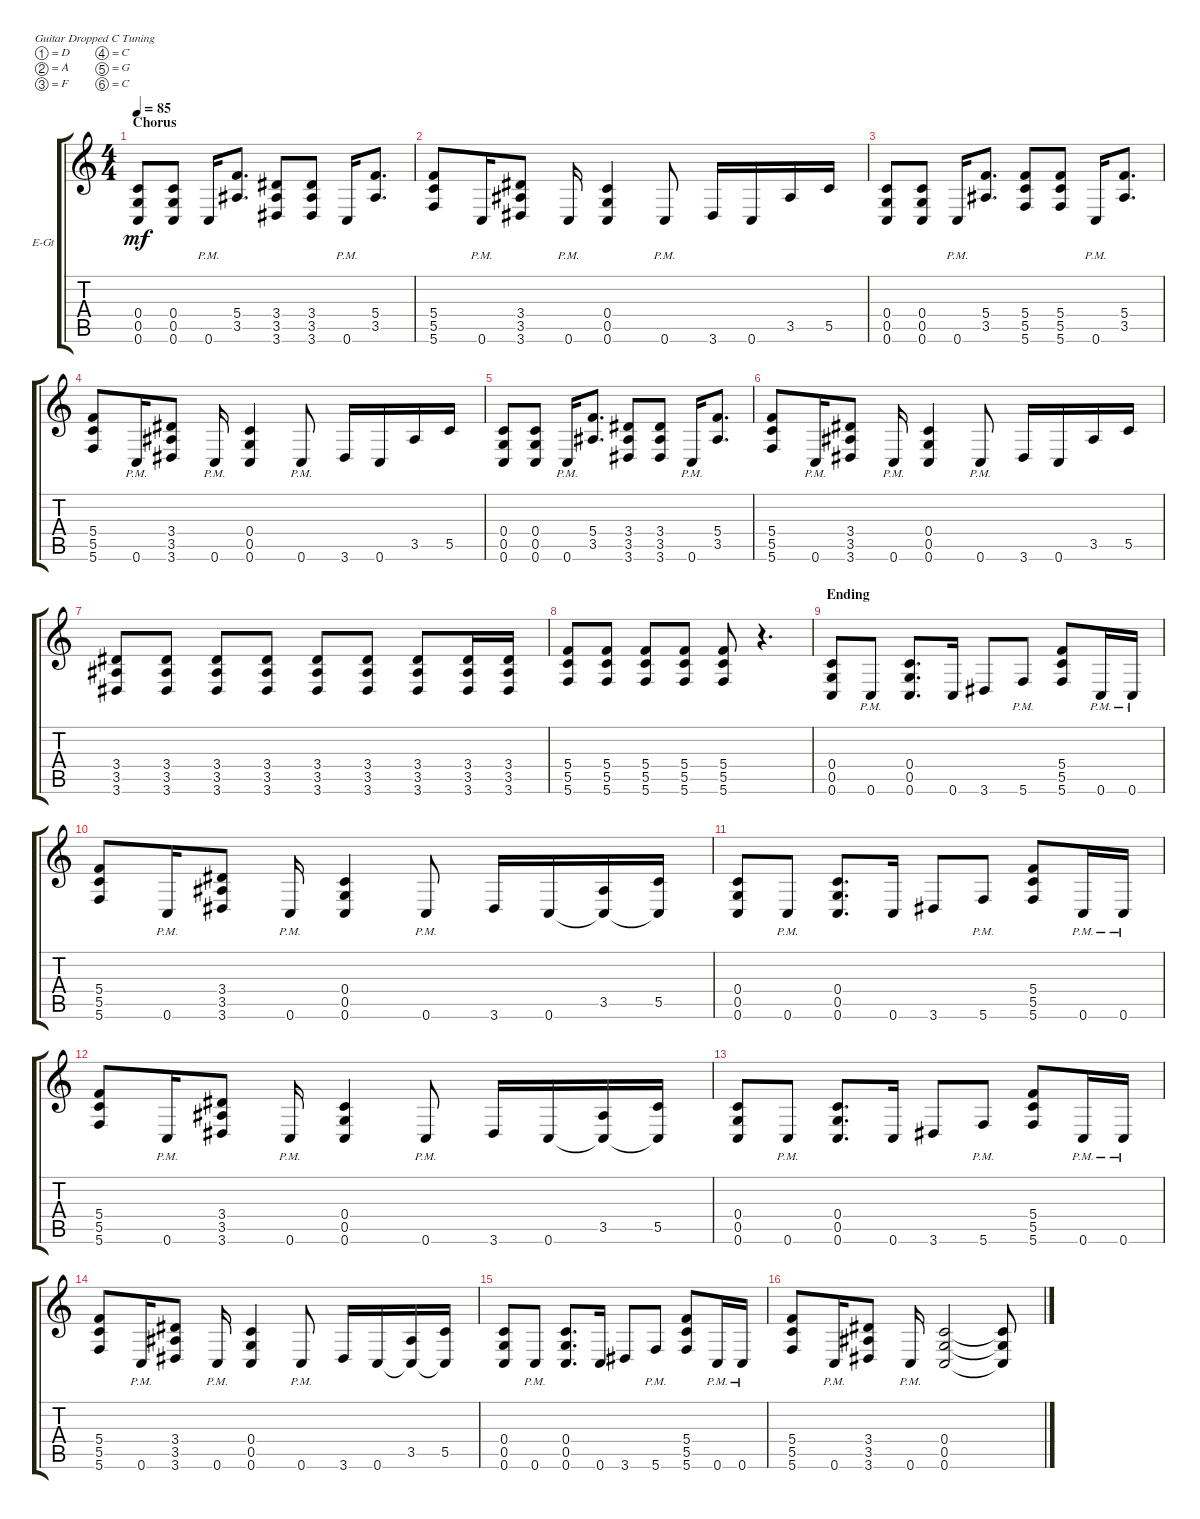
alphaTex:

\bracketExtendMode groupsimilarinstruments
\firstSystemTrackNameOrientation horizontal
\otherSystemsTrackNameOrientation horizontal
\track ("Electric Guitar 1" "E-Gt") {instrument distortionguitar}
\staff {score tabs}
\tuning (D4 A3 F3 C3 G2 C2)
\ts (4 4)
\section ("" "Chorus")
\tempo 85
\clef g2
\ks c
(0.6 0.5 0.4).8{dy mf} (0.6 0.5 0.4).8 0.6{pm}.16 (3.5 5.4).8{d} (3.6 3.5 3.4).8 (3.6 3.5 3.4).8 0.6{pm}.16 (3.5 5.4).8{d} |
(5.6 5.5 5.4).8 0.6{pm}.16 (3.6 3.5 3.4).8 0.6{pm}.16 (0.4 0.6 0.5).4 0.6{pm}.8 3.6.16 0.6.16 3.5.16 5.5.16 |
(0.6 0.5 0.4).8 (0.6 0.5 0.4).8 0.6{pm}.16 (3.5 5.4).8{d} (5.6 5.5 5.4).8 (5.6 5.5 5.4).8 0.6{pm}.16 (3.5 5.4).8{d} |
(5.6 5.5 5.4).8 0.6{pm}.16 (3.6 3.5 3.4).8 0.6{pm}.16 (0.4 0.6 0.5).4 0.6{pm}.8 3.6.16 0.6.16 3.5.16 5.5.16 |
(0.6 0.5 0.4).8 (0.6 0.5 0.4).8 0.6{pm}.16 (3.5 5.4).8{d} (3.6 3.5 3.4).8 (3.6 3.5 3.4).8 0.6{pm}.16 (3.5 5.4).8{d} |
(5.6 5.5 5.4).8 0.6{pm}.16 (3.6 3.5 3.4).8 0.6{pm}.16 (0.4 0.6 0.5).4 0.6{pm}.8 3.6.16 0.6.16 3.5.16 5.5.16 |
(3.6 3.5 3.4).8 (3.6 3.5 3.4).8 (3.6 3.5 3.4).8 (3.6 3.5 3.4).8 (3.6 3.5 3.4).8 (3.6 3.5 3.4).8 (3.6 3.5 3.4).8 (3.6 3.5 3.4).16 (3.6 3.5 3.4).16 |
(5.6 5.5 5.4).8 (5.6 5.5 5.4).8 (5.6 5.5 5.4).8 (5.6 5.5 5.4).8 (5.6 5.5 5.4).8 r.4{d} |
\section ("" "Ending")
(0.6 0.5 0.4).8 0.6{pm}.8 (0.4 0.6 0.5).8{d} 0.6.16 3.6.8 5.6{pm}.8 (5.4 5.5 5.6).8 0.6{pm}.16 0.6{pm}.16 |
(5.6 5.5 5.4).8 0.6{pm}.16 (3.6 3.5 3.4).8 0.6{pm}.16 (0.4 0.6 0.5).4 0.6{pm}.8 3.6.16 0.6.16 (3.5 0.6{t}).16 (5.5 0.6{t}).16 |
(0.6 0.5 0.4).8 0.6{pm}.8 (0.4 0.6 0.5).8{d} 0.6.16 3.6.8 5.6{pm}.8 (5.4 5.5 5.6).8 0.6{pm}.16 0.6{pm}.16 |
(5.6 5.5 5.4).8 0.6{pm}.16 (3.6 3.5 3.4).8 0.6{pm}.16 (0.4 0.6 0.5).4 0.6{pm}.8 3.6.16 0.6.16 (3.5 0.6{t}).16 (5.5 0.6{t}).16 |
(0.6 0.5 0.4).8 0.6{pm}.8 (0.4 0.6 0.5).8{d} 0.6.16 3.6.8 5.6{pm}.8 (5.4 5.5 5.6).8 0.6{pm}.16 0.6{pm}.16 |
(5.6 5.5 5.4).8 0.6{pm}.16 (3.6 3.5 3.4).8 0.6{pm}.16 (0.4 0.6 0.5).4 0.6{pm}.8 3.6.16 0.6.16 (3.5 0.6{t}).16 (5.5 0.6{t}).16 |
(0.6 0.5 0.4).8 0.6{pm}.8 (0.4 0.6 0.5).8{d} 0.6.16 3.6.8 5.6{pm}.8 (5.4 5.5 5.6).8 0.6{pm}.16 0.6{pm}.16 |
(5.6 5.5 5.4).8 0.6{pm}.16 (3.6 3.5 3.4).8 0.6{pm}.16 (0.4 0.6 0.5).2 (0.4{t} 0.6{t} 0.5{t}).8
